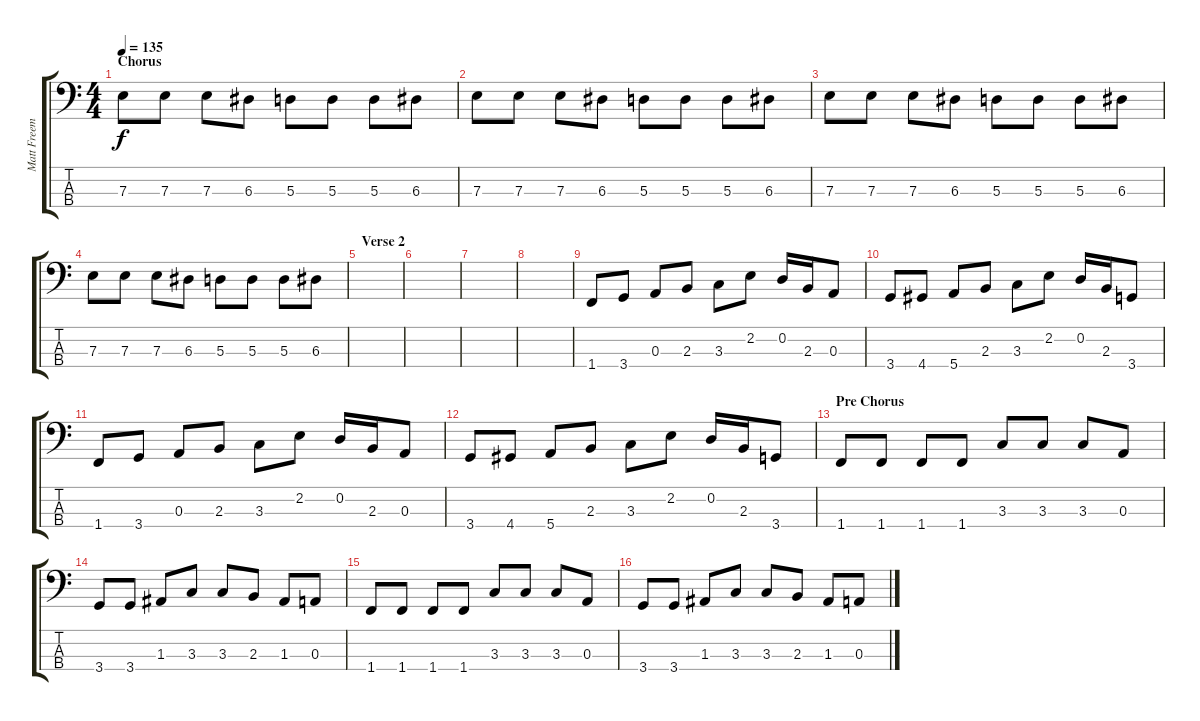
\track ("Matt Freeman" "Matt Freem") {instrument electricbasspick}
\staff {score tabs}
\tuning (G2 D2 A1 E1) {hide}
\ts (4 4)
\section ("" "Chorus")
\tempo 135
\clef f4
\ks c
7.3.8{dy f} 7.3.8 7.3.8 6.3.8 5.3.8 5.3.8 5.3.8 6.3.8 |
7.3.8 7.3.8 7.3.8 6.3.8 5.3.8 5.3.8 5.3.8 6.3.8 |
7.3.8 7.3.8 7.3.8 6.3.8 5.3.8 5.3.8 5.3.8 6.3.8 |
7.3.8 7.3.8 7.3.8 6.3.8 5.3.8 5.3.8 5.3.8 6.3.8 |
\section ("" "Verse 2")
|
|
|
|
1.4.8 3.4.8 0.3.8 2.3.8 3.3.8 2.2.8 0.2.16 2.3.16 0.3.8 |
3.4.8 4.4.8 5.4.8 2.3.8 3.3.8 2.2.8 0.2.16 2.3.16 3.4.8 |
1.4.8 3.4.8 0.3.8 2.3.8 3.3.8 2.2.8 0.2.16 2.3.16 0.3.8 |
3.4.8 4.4.8 5.4.8 2.3.8 3.3.8 2.2.8 0.2.16 2.3.16 3.4.8 |
\section ("" "Pre Chorus")
1.4.8 1.4.8 1.4.8 1.4.8 3.3.8 3.3.8 3.3.8 0.3.8 |
3.4.8 3.4.8 1.3.8 3.3.8 3.3.8 2.3.8 1.3.8 0.3.8 |
1.4.8 1.4.8 1.4.8 1.4.8 3.3.8 3.3.8 3.3.8 0.3.8 |
3.4.8 3.4.8 1.3.8 3.3.8 3.3.8 2.3.8 1.3.8 0.3.8
